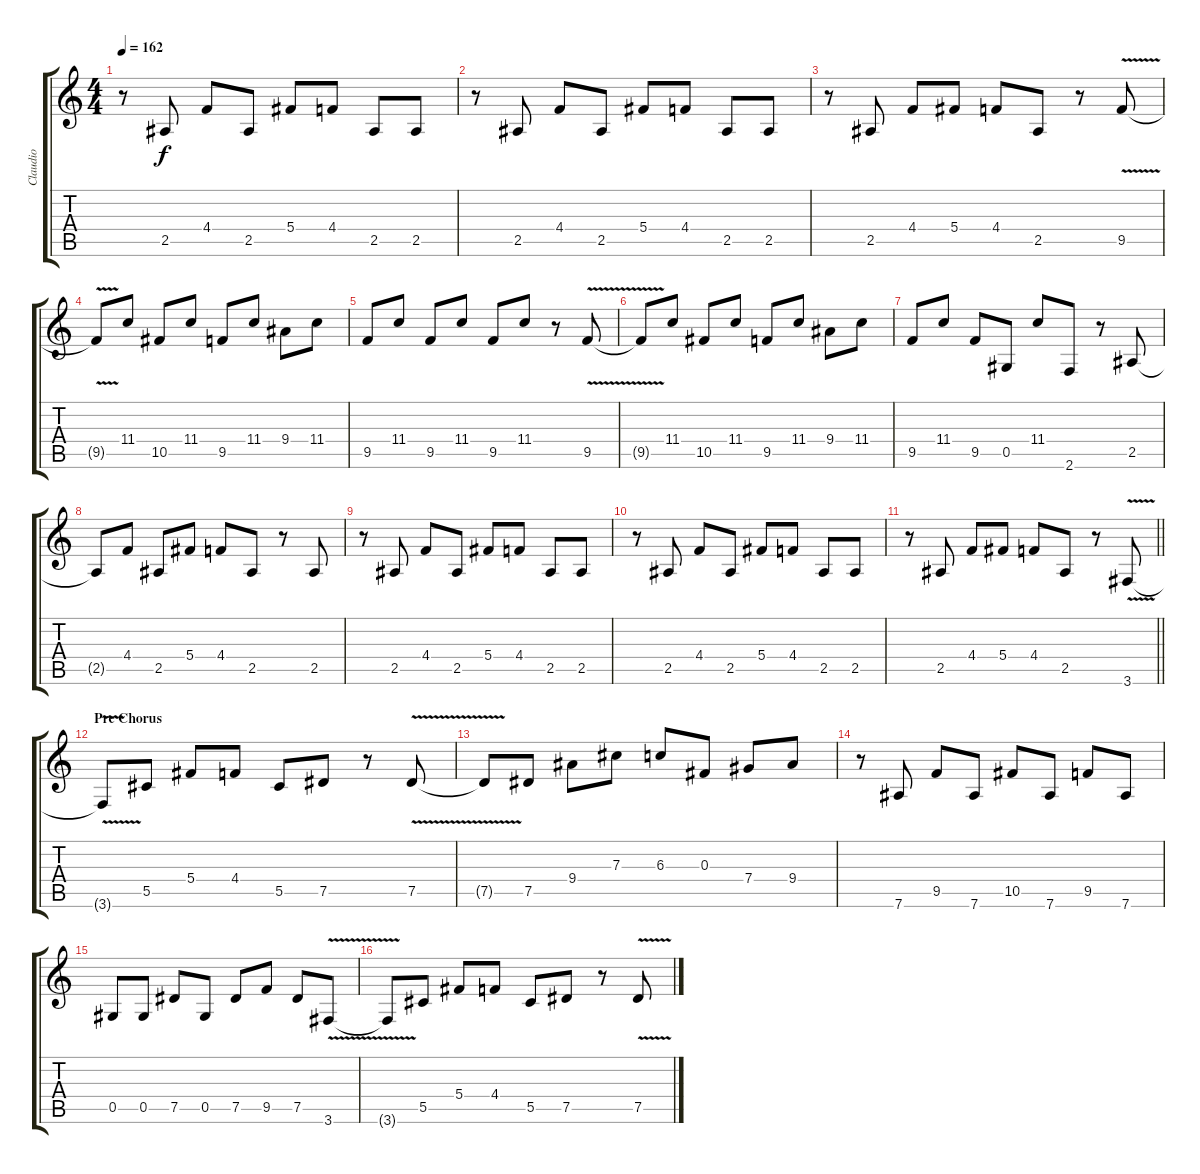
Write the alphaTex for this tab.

\track ("Claudio" "Claudio") {instrument overdrivenguitar}
\staff {score tabs}
\tuning (Eb4 Bb3 Gb3 Db3 Ab2 Eb2) {hide}
\ts (4 4)
\tempo 162
\clef g2
\ks c
r.8{dy f} 2.5.8 4.4.8 2.5.8 5.4.8 4.4.8 2.5.8 2.5.8 |
r.8 2.5.8 4.4.8 2.5.8 5.4.8 4.4.8 2.5.8 2.5.8 |
r.8 2.5.8 4.4.8 5.4.8 4.4.8 2.5.8 r.8 9.5{v}.8 |
9.5{t}.8 11.4.8 10.5.8 11.4.8 9.5.8 11.4.8 9.4.8 11.4.8 |
9.5.8 11.4.8 9.5.8 11.4.8 9.5.8 11.4.8 r.8 9.5{v}.8 |
9.5{t}.8 11.4.8 10.5.8 11.4.8 9.5.8 11.4.8 9.4.8 11.4.8 |
9.5.8 11.4.8 9.5.8 0.5.8 11.4.8 2.6.8 r.8 2.5.8 |
2.5{t}.8 4.4.8 2.5.8 5.4.8 4.4.8 2.5.8 r.8 2.5.8 |
r.8 2.5.8 4.4.8 2.5.8 5.4.8 4.4.8 2.5.8 2.5.8 |
r.8 2.5.8 4.4.8 2.5.8 5.4.8 4.4.8 2.5.8 2.5.8 |
\barLineRight lightlight
r.8 2.5.8 4.4.8 5.4.8 4.4.8 2.5.8 r.8 3.6{v}.8{instrument overdrivenguitar} |
\section ("" "Pre Chorus")
3.6{t}.8 5.5.8 5.4.8 4.4.8 5.5.8 7.5.8 r.8 7.5{v}.8 |
7.5{t}.8 7.5.8 9.4.8 7.3.8 6.3.8 0.3.8 7.4.8 9.4.8 |
r.8 7.6.8 9.5.8 7.6.8 10.5.8 7.6.8 9.5.8 7.6.8 |
0.5.8 0.5.8 7.5.8 0.5.8 7.5.8 9.5.8 7.5.8 3.6{v}.8 |
3.6{t}.8 5.5.8 5.4.8 4.4.8 5.5.8 7.5.8 r.8 7.5{v}.8
